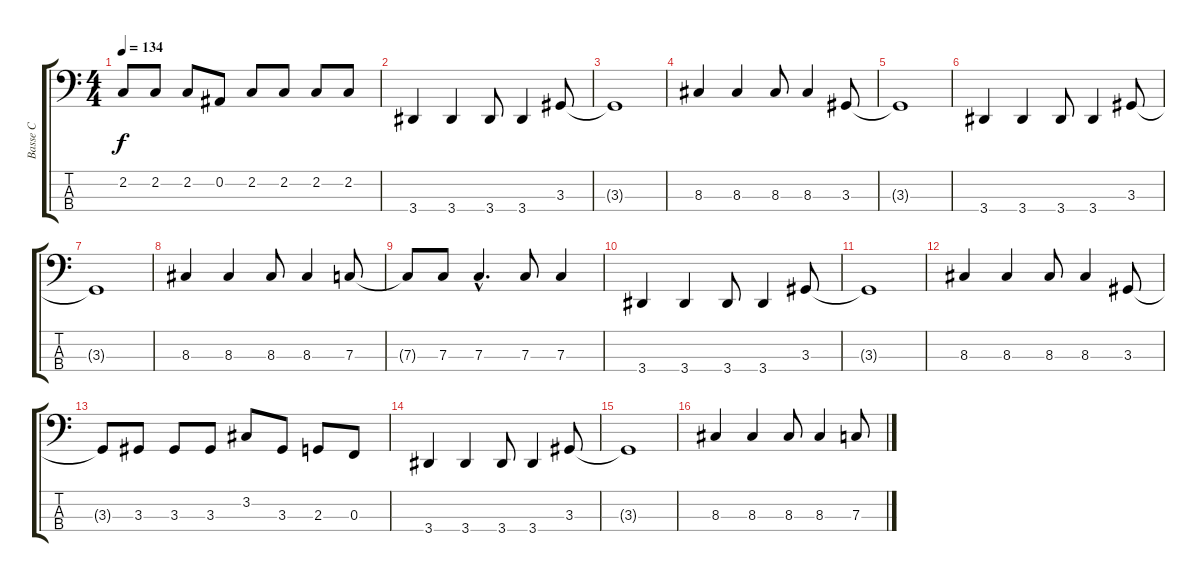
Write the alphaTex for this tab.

\track ("Basse C" "Basse C") {instrument electricbasspick}
\staff {score tabs}
\tuning (Eb2 Bb1 F1 C1) {hide}
\ts (4 4)
\tempo 134
\clef f4
\ks c
2.2{t}.8{dy f} 2.2.8 2.2.8 0.2.8 2.2.8 2.2.8 2.2.8 2.2.8 |
3.4.4 3.4.4 3.4.8 3.4.4 3.3.8 |
3.3{t}.1 |
8.3.4 8.3.4 8.3.8 8.3.4 3.3.8 |
3.3{t}.1 |
3.4.4 3.4.4 3.4.8 3.4.4 3.3.8 |
3.3{t}.1 |
8.3.4 8.3.4 8.3.8 8.3.4 7.3.8 |
7.3{t}.8 7.3.8 7.3{hac}.4{d} 7.3.8 7.3.4 |
3.4.4 3.4.4 3.4.8 3.4.4 3.3.8 |
3.3{t}.1 |
8.3.4 8.3.4 8.3.8 8.3.4 3.3.8 |
3.3{t}.8 3.3.8 3.3.8 3.3.8 3.2.8 3.3.8 2.3.8 0.3.8 |
3.4.4 3.4.4 3.4.8 3.4.4 3.3.8 |
3.3{t}.1 |
8.3.4 8.3.4 8.3.8 8.3.4 7.3.8
